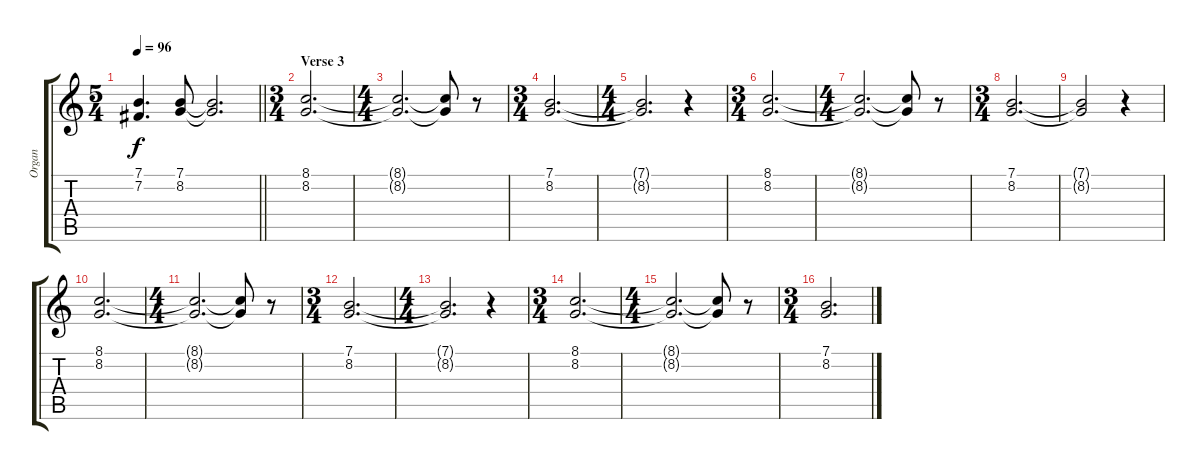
\track ("Organ" "Organ") {instrument percussiveorgan}
\staff {score tabs}
\tuning (E4 B3 G3 D3 A2 E2) {hide}
\ts (5 4)
\tempo 96
\clef g2
\barLineRight lightlight
\ks c
(7.1 7.2).4{d dy f} (7.1 8.2).8 (7.1{t} 8.2{t}).2{d} |
\ts (3 4)
\section ("" "Verse 3")
(8.1 8.2).2{d} |
\ts (4 4)
(8.1{t} 8.2{t}).2{d} (8.1{t} 8.2{t}).8 r.8 |
\ts (3 4)
(7.1 8.2).2{d} |
\ts (4 4)
(7.1{t} 8.2{t}).2{d} r.4 |
\ts (3 4)
(8.1 8.2).2{d} |
\ts (4 4)
(8.1{t} 8.2{t}).2{d} (8.1{t} 8.2{t}).8 r.8 |
\ts (3 4)
(7.1 8.2).2{d} |
(7.1{t} 8.2{t}).2 r.4 |
(8.1 8.2).2{d} |
\ts (4 4)
(8.1{t} 8.2{t}).2{d} (8.1{t} 8.2{t}).8 r.8 |
\ts (3 4)
(7.1 8.2).2{d} |
\ts (4 4)
(7.1{t} 8.2{t}).2{d} r.4 |
\ts (3 4)
(8.1 8.2).2{d} |
\ts (4 4)
(8.1{t} 8.2{t}).2{d} (8.1{t} 8.2{t}).8 r.8 |
\ts (3 4)
(7.1 8.2).2{d}
